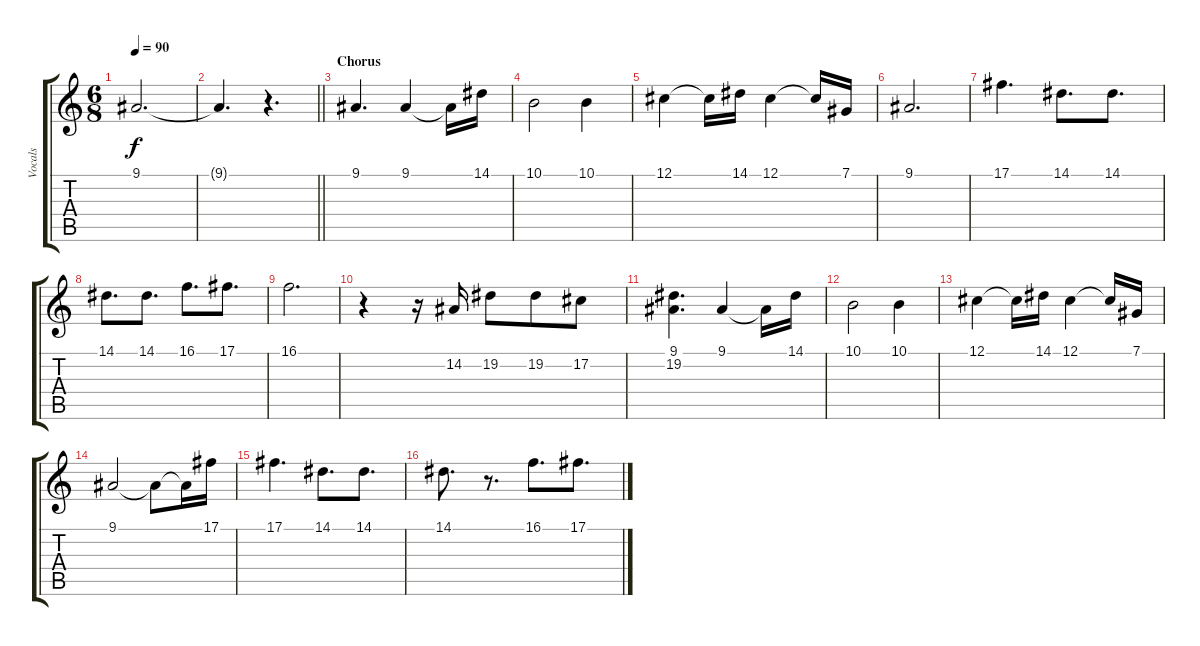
\track ("Vocals" "Vocals") {instrument flute}
\staff {score tabs}
\tuning (Db4 Ab3 E3 B2 Gb2 B1) {hide}
\ts (6 8)
\tempo 90
\clef g2
\ks c
9.1.2{d dy f} |
\barLineRight lightlight
9.1{t}.4{d} r.4{d} |
\section ("" "Chorus")
9.1.4{d} 9.1.4 9.1{t}.16 14.1.16 |
10.1.2 10.1.4 |
12.1.4 12.1{t}.16 14.1.16 12.1.4 12.1{t}.16 7.1.16 |
9.1.2{d} |
17.1.4{d} 14.1.8{d} 14.1.8{d} |
14.1.8{d} 14.1.8{d} 16.1.8{d} 17.1.8{d} |
16.1.2{d} |
r.4 r.16 14.2.16 19.2.8 19.2.8 17.2.8 |
(9.1 19.2).4{d} 9.1.4 9.1{t}.16 14.1.16 |
10.1.2 10.1.4 |
12.1.4 12.1{t}.16 14.1.16 12.1.4 12.1{t}.16 7.1.16 |
9.1.2 9.1{t}.8 9.1{t}.16 17.1.16 |
17.1.4{d} 14.1.8{d} 14.1.8{d} |
14.1.8{d} r.8{d} 16.1.8{d} 17.1.8{d}
